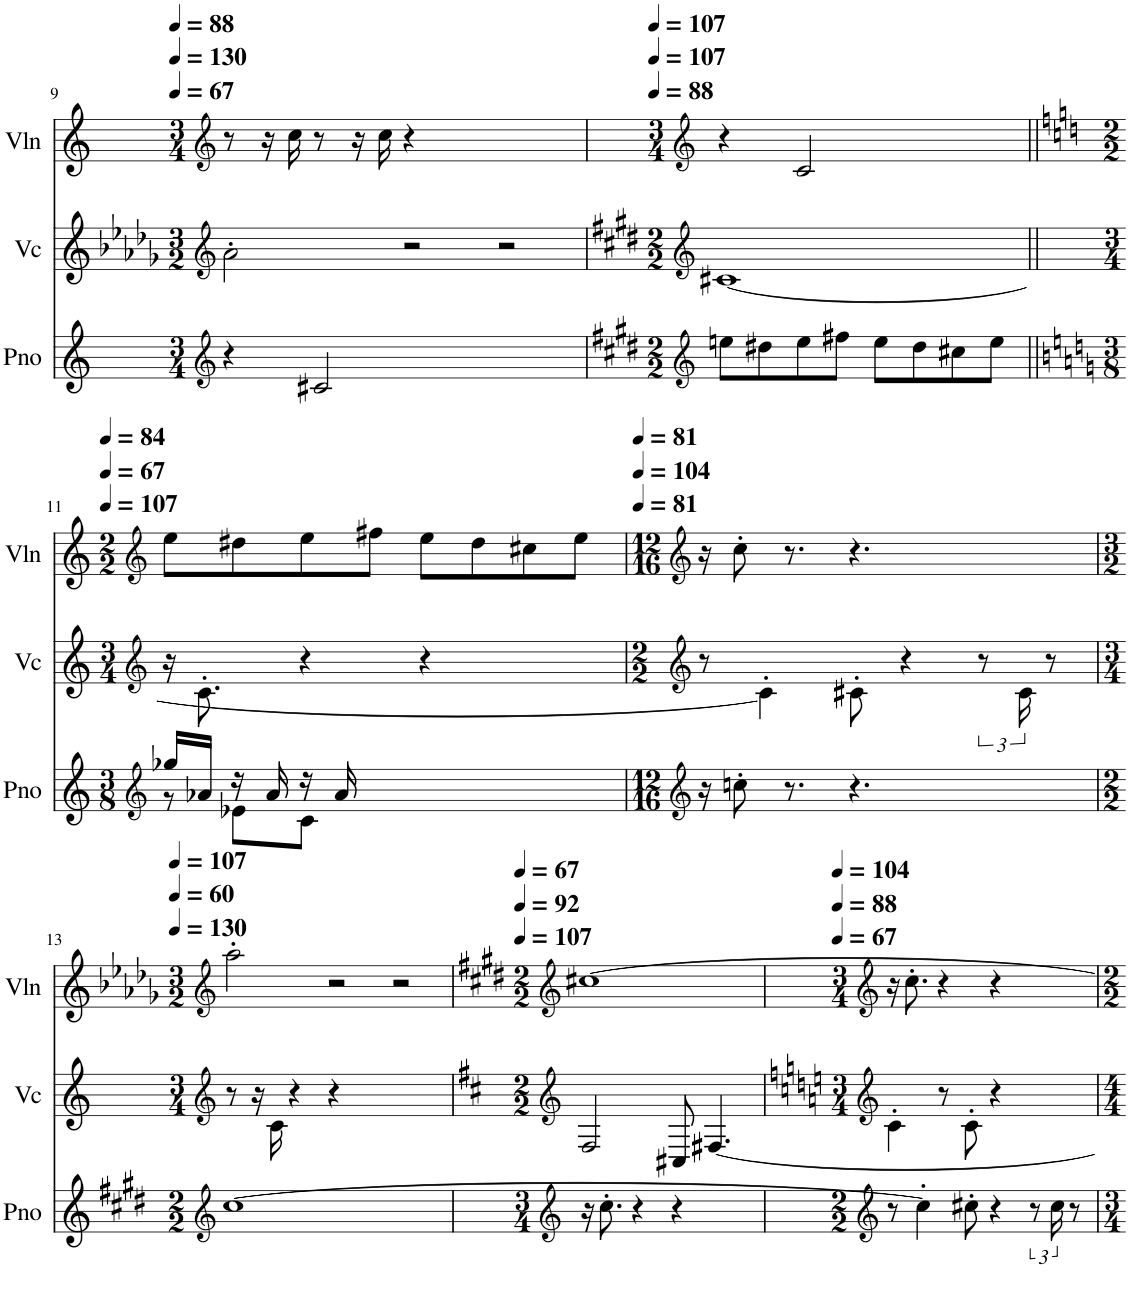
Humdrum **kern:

**kern	**kern	**kern
*part3	*part2	*part1
*staff3	*staff2	*staff1
*I"Piano	*I"Violoncello	*I"Violin
*I'Pno	*I'Vc	*I'Vln
!!LO:PB:g=z
*clefG2	*clefG2	*clefG2
*k[]	*k[b-e-a-d-g-]	*k[]
*M3/4	*M3/2	*M3/4
*MM67	*MM67	*MM88
=9	=9	=9
4r	2a-'\	8r
.	.	16r
.	.	16cc\
2c#X/	.	8r
.	.	16r
.	.	16cc\
.	2r	4r
2.ryy	.	2.ryy
.	2r	.
=10	=10	=10
*clefG2	*clefG2	*clefG2
*k[f#c#g#d#]	*k[f#c#g#d#]	*
*M2/2	*M2/2	*M3/4
*	*	*MM107
8een\L	[1c#X	4r
8dd#X\	.	.
8ee\	.	2c#/
8ff#X\J	.	.
8ee\L	.	.
8dd#\	.	.
8cc#X\	.	4ryy
8ee\J	.	.
!!LO:LB:g=z
=11||	=11||	=11||
*clefG2	*clefG2	*clefG2
*k[]	*k[]	*k[]
*M3/8	*M3/4	*M2/2
*	*	*MM84
*^	*	*
16gg-X/LL	8r	16r	8ee\L
16a-X/JJ	.	8.c'\	.
16r	8e-X\L	.	8dd#X\
16a-/	.	.	.
16r	8c\J	4r	8ee\
16a-/	.	.	.
2ryy	2ryy	.	8ff#X\J
.	.	4r	8ee\L
.	.	.	8dd#\
.	.	4ryy	8cc#X\
8ryy	8ryy	.	8ee\J
*v	*v	*	*
=12	=12	=12
*clefG2	*clefG2	*clefG2
*k[]	*	*k[]
*M12/16	*M2/2	*M12/16
*	*	*MM81
16r	8r	16r
8ccn'\	.	8cc'\
.	4c#'\]	.
8.r	.	8.r
4.r	8c#X'\	4.r
.	4r	.
4ryy	12r	4ryy
.	24c#\	.
.	8r	.
!!LO:LB:g=z
=13	=13	=13
*clefG2	*clefG2	*clefG2
*k[f#c#g#d#]	*	*k[b-e-a-d-g-]
*M2/2	*M3/4	*M3/2
*	*	*MM107
[1cc#	8r	2aa-'\
.	16r	.
.	16c\	.
.	4r	.
.	4r	2r
.	2.ryy	.
2ryy	.	2r
=14	=14	=14
*clefG2	*clefG2	*clefG2
*k[]	*k[f#c#]	*k[f#c#g#d#]
*M3/4	*M2/2	*M2/2
*	*	*MM67
16r	2F/	[1cc#X
8.cc'\	.	.
4r	.	.
4r	8C#X/	.
.	[4.F#X/	.
4ryy	.	.
=15	=15	=15
*clefG2	*clefG2	*clefG2
*	*k[]	*k[]
*M2/2	*M3/4	*M3/4
*	*	*MM104
8r	4c#'\	16r
.	.	8.cc'\
4cc#'\]	.	.
.	8r	4r
8cc#X'\	8c#'\	.
4r	4r	4r
12r	4ryy	4ryy
24cc#\	.	.
8r	.	.
=	=	=
*-	*-	*-
